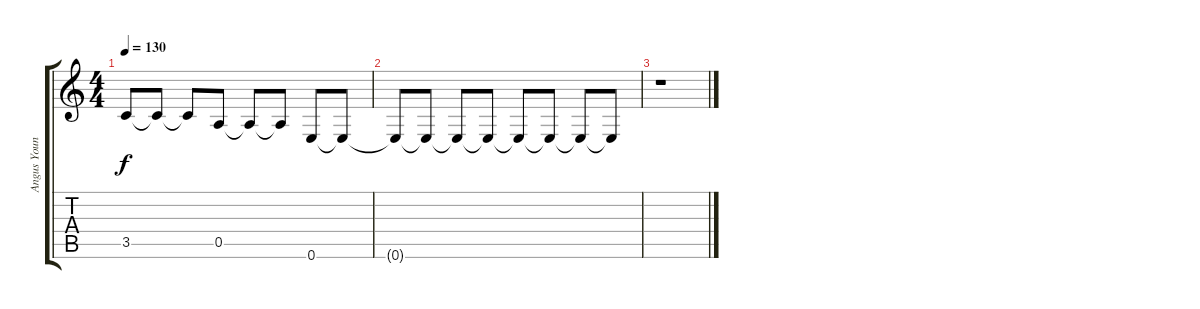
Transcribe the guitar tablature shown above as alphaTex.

\track ("Angus Young Solo" "Angus Youn") {instrument overdrivenguitar}
\staff {score tabs}
\tuning (E4 B3 G3 D3 A2 E2) {hide}
\ts (4 4)
\tempo 130
\clef g2
\ks c
3.5.8{dy f} 3.5{t}.8 3.5{t}.8 0.5.8 0.5{t}.8 0.5{t}.8 0.6.8 0.6{t}.8 |
0.6{t}.8 0.6{t}.8 0.6{t}.8 0.6{t}.8 0.6{t}.8 0.6{t}.8 0.6{t}.8 0.6{t}.8 |
r.1
